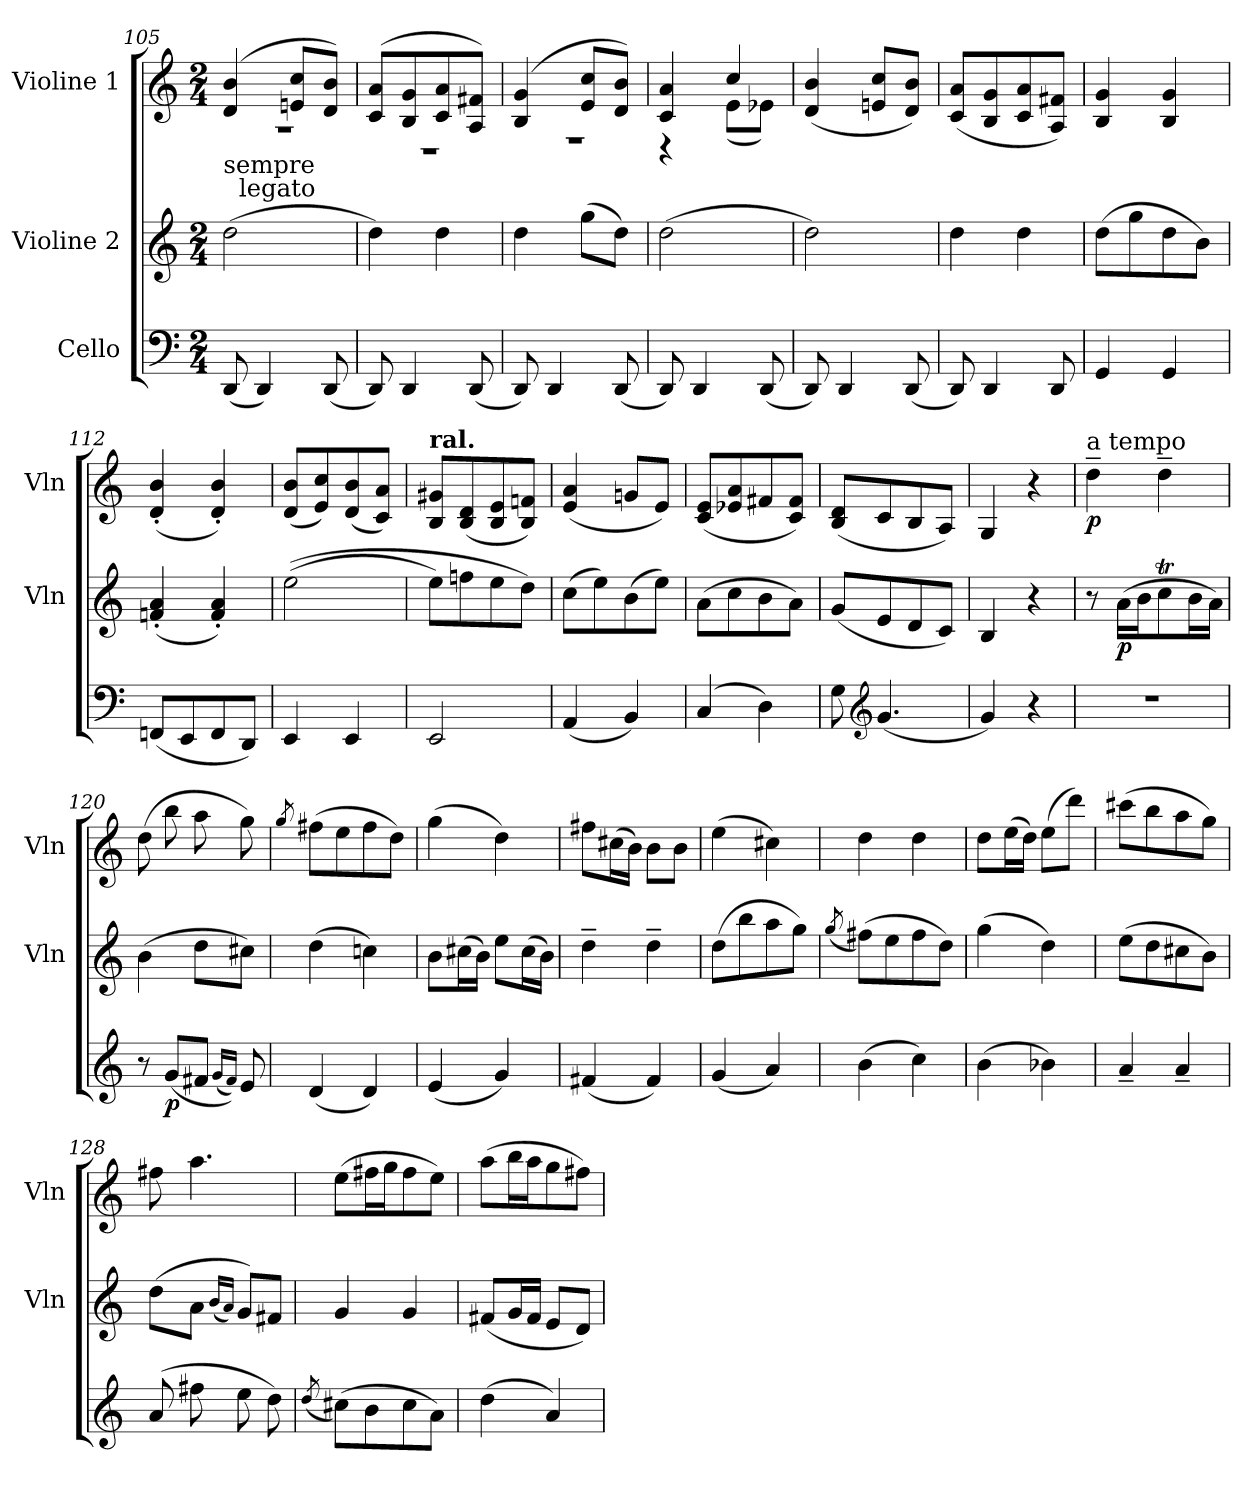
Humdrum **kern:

**kern	**dynam	**kern	**dynam	**kern	**dynam
*part3	*part3	*part2	*part2	*part1	*part1
*staff3	*staff3	*staff2	*staff2	*staff1	*staff1
*I"Cello	*	*I"Violine 2	*	*I"Violine 1	*
*	*	*I'Vln	*	*I'Vln	*
*clefF4	*	*clefG2	*	*clefG2	*
*M2/4	*	*M2/4	*	*M2/4	*
=105	=105	=105	=105	=105	=105
*	*	*	*	*^	*
!	!	!	!	!LO:TX:b:t=sempre\n                           legato	!	!
(<8DD	.	(>2dd	.	(<4d/ 4b/	2r	.
4DD)	.	.	.	.	.	.
.	.	.	.	8en/ 8cc/L	.	.
(<8DD	.	.	.	8d/ 8b/J)	.	.
=106	=106	=106	=106	=106	=106	=106
8DD)	.	4dd)	.	(<8c/ 8a/L	2r	.
4DD	.	.	.	8B/ 8g/	.	.
.	.	4dd	.	8c/ 8a/	.	.
(<8DD	.	.	.	8A/ 8f#/J)	.	.
=107	=107	=107	=107	=107	=107	=107
8DD)	.	4dd	.	(<4B/ 4g/	2r	.
4DD	.	.	.	.	.	.
.	.	(>8ggL	.	8e/ 8cc/L	.	.
(<8DD	.	8ddJ)	.	8d/ 8b/J)	.	.
=108	=108	=108	=108	=108	=108	=108
8DD)	.	(>2dd	.	4c/ 4a/	4r	.
4DD	.	.	.	.	.	.
.	.	.	.	4cc/	(<8e\L	.
(<8DD	.	.	.	.	8e-X\J)	.
*	*	*	*	*v	*v	*
=109	=109	=109	=109	=109	=109
8DD)	.	2dd)	.	(>4d/ 4b/	.
4DD	.	.	.	.	.
.	.	.	.	8en/ 8cc/L	.
(<8DD	.	.	.	8d/ 8b/J)	.
=110	=110	=110	=110	=110	=110
8DD)	.	4dd	.	(>8c/ 8a/L	.
4DD	.	.	.	8B/ 8g/	.
.	.	4dd	.	8c/ 8a/	.
8DD	.	.	.	8A/ 8f#/J)	.
=111	=111	=111	=111	=111	=111
4GG	.	(>8ddL	.	4B/ 4g/	.
.	.	8gg	.	.	.
4GG	.	8dd	.	4B/ 4g/	.
.	.	8bJ)	.	.	.
!!LO:LB:g=z
=112	=112	=112	=112	=112	=112
(<8FFnL	.	(<4fn' 4a'	.	(<4d' 4b'	.
8EE	.	.	.	.	.
8FF	.	4f' 4a')	.	4d' 4b')	.
8DDJ)	.	.	.	.	.
=113	=113	=113	=113	=113	=113
4EE	.	(>(>2ee	.	(<8d 8bL	.
.	.	.	.	8e 8cc)	.
4EE	.	.	.	(<8d 8b	.
.	.	.	.	8c 8aJ)	.
=114	=114	=114	=114	=114	=114
!	!	!	!	!LO:TX:a:B:t=ral.	!
2EE	.	8eeL)	.	8B 8g#XL	.
.	.	8ffn	.	(<8B 8d	.
.	.	8ee	.	8B 8e	.
.	.	8ddJ)	.	8B 8fnJ)	.
=115	=115	=115	=115	=115	=115
(<4AA	.	(>8ccL	.	(<4e 4a	.
.	.	8ee)	.	.	.
4BB)	.	(>8b	.	8gnL	.
.	.	8eeJ)	.	8eJ)	.
=116	=116	=116	=116	=116	=116
(>4C	.	(>8aL	.	(<8c 8eL	.
.	.	8cc	.	8e-X 8a	.
4D)	.	8b	.	8f#	.
.	.	8aJ)	.	8c 8f#J)	.
=117	=117	=117	=117	=117	=117
8G	.	(<8gL	.	(<8B 8dL	.
*clefG2	*	*	*	*	*
(<4.g	.	8e	.	8c	.
.	.	8d	.	8B	.
.	.	8cJ)	.	8AJ)	.
=118	=118	=118	=118	=118	=118
4g)	.	4B	.	4G	.
4r	.	4r	.	4r	.
!!LO:LB:g=z
=119	=119	=119	=119	=119	=119
!	!	!	!	!LO:TX:a:t=a tempo	!
!	!	!	!	!	!LO:DY:b
2r	.	8r	.	4dd~	p
!	!	!	!LO:DY:b	!	!
.	.	(>16aLL	p	.	.
.	.	16bJ	.	.	.
.	.	8ccT	.	4dd~	.
.	.	16bL	.	.	.
.	.	16aJJ)	.	.	.
=120	=120	=120	=120	=120	=120
8r	.	(>4b	.	(>8dd	.
!	!LO:DY:b	!	!	!	!
(<8gL	p	.	.	8bb	.
8f#J	.	8ddL	.	8aa	.
(<16qgLL	.	.	.	.	.
16qf#JJ))	.	.	.	.	.
8e	.	8cc#XJ)	.	8gg)	.
=121	=121	=121	=121	=121	=121
.	.	.	.	8qgg/	.
(<4d	.	(>4dd	.	(>8ff#L	.
.	.	.	.	8ee	.
4d)	.	4ccn)	.	8ff#	.
.	.	.	.	8ddJ)	.
=122	=122	=122	=122	=122	=122
(<4e	.	8bL	.	(>4gg	.
.	.	(>16cc#XL	.	.	.
.	.	16bJJ)	.	.	.
4g)	.	8eeL	.	4dd)	.
.	.	(>16cc#L	.	.	.
.	.	16bJJ)	.	.	.
=123	=123	=123	=123	=123	=123
(<4f#	.	4dd~	.	8ff#L	.
.	.	.	.	(>16cc#XL	.
.	.	.	.	16bJJ)	.
4f#)	.	4dd~	.	8bL	.
.	.	.	.	8bJ	.
=124	=124	=124	=124	=124	=124
(<4g	.	(>8ddL	.	(>4ee	.
.	.	8bb	.	.	.
4a)	.	8aa	.	4cc#X)	.
.	.	8ggJ)	.	.	.
!!LO:LB:g=z
=125	=125	=125	=125	=125	=125
.	.	(>8qgg/	.	.	.
(>4b	.	(>8ff#L)	.	4dd	.
.	.	8ee	.	.	.
4cc)	.	8ff#	.	4dd	.
.	.	8ddJ)	.	.	.
=126	=126	=126	=126	=126	=126
(>4b	.	(>4gg	.	8ddL	.
.	.	.	.	(>16eeL	.
.	.	.	.	16ddJJ)	.
4b-X)	.	4dd)	.	(>8eeL	.
.	.	.	.	8dddJ)	.
=127	=127	=127	=127	=127	=127
4a~	.	(>8eeL	.	(>8ccc#XL	.
.	.	8dd	.	8bb	.
4a~	.	8cc#X	.	8aa	.
.	.	8bJ)	.	8ggJ)	.
=128	=128	=128	=128	=128	=128
(>8a	.	(>8ddL	.	8ff#	.
8ff#	.	8aJ	.	4.aa	.
.	.	(<16qbLL	.	.	.
.	.	16qaJJ)	.	.	.
8ee	.	8gL)	.	.	.
8dd)	.	8f#J	.	.	.
=129	=129	=129	=129	=129	=129
(>8qdd/	.	.	.	.	.
(>8cc#XL)	.	4g	.	(>8eeL	.
8b	.	.	.	16ff#L	.
.	.	.	.	16ggJ	.
8cc#	.	4g	.	8ff#	.
8aJ)	.	.	.	8eeJ)	.
=130	=130	=130	=130	=130	=130
(<4dd	.	(<8f#L	.	(>8aaL	.
.	.	16gL	.	16bbL	.
.	.	16f#JJ	.	16aaJ	.
4a)	.	8eL	.	8gg	.
.	.	8dJ)	.	8ff#J)	.
=	=	=	=	=	=
*-	*-	*-	*-	*-	*-
